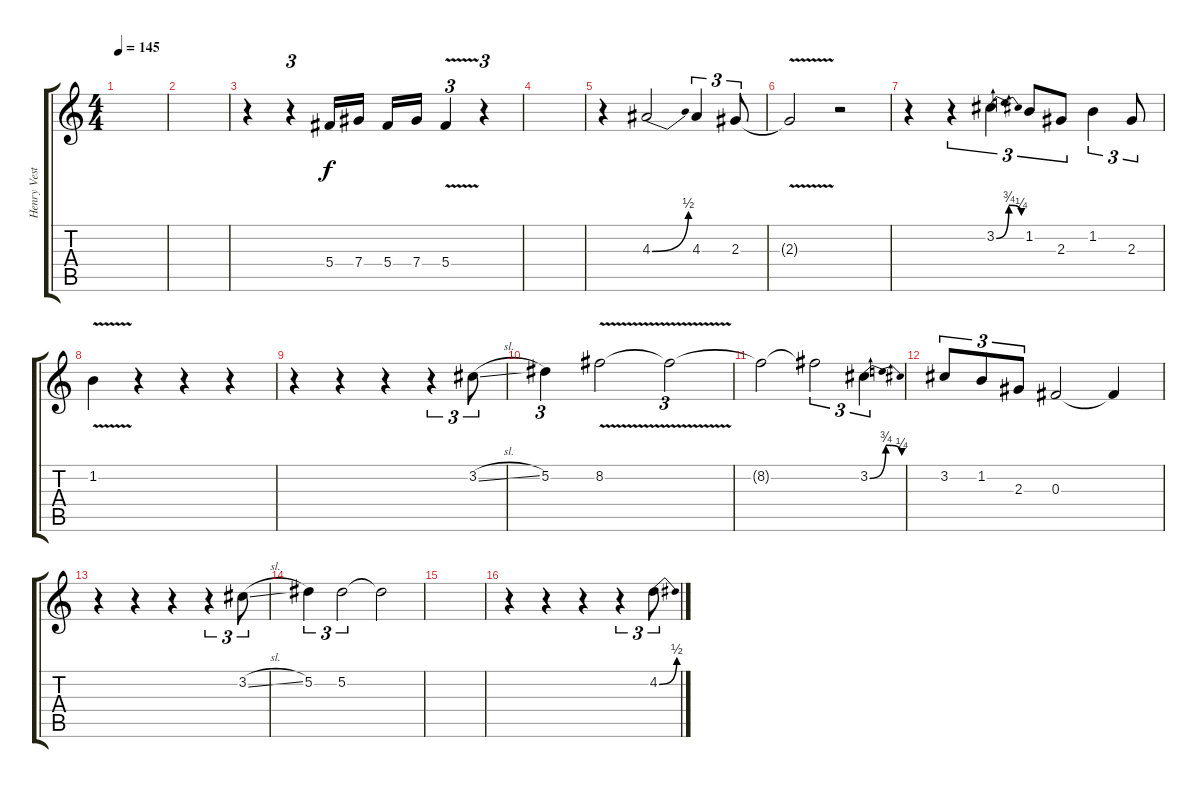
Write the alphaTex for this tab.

\track ("Henry Vestine" "Henry Vest") {instrument overdrivenguitar}
\staff {score tabs}
\tuning (Eb4 Bb3 Gb3 Db3 Ab2 Eb2) {hide}
\ts (4 4)
\tempo 145
\clef g2
\ks c
|
|
r.4 r.4{tu (3 2)} 5.4.16 7.4.16 5.4.16 7.4.16 5.4{v}.4{tu (3 2)} r.4{tu (3 2)} |
|
r.4 4.3{be (bend 0 0 60 2)}.2 4.3.4{tu (3 2)} 2.3.8{tu (3 2)} |
2.3{v t}.2 r.2 |
r.4 r.4{tu (3 2)} 3.2{be (bendrelease 0 0 30 3 30 3 60 1)}.4{tu (3 2)} 1.2.8{tu (3 2)} 2.3.8{tu (3 2)} 1.2.4{tu (3 2)} 2.3.8{tu (3 2)} |
1.2{v}.4 r.4 r.4 r.4 |
r.4 r.4 r.4 r.4{tu (3 2)} 3.2{sl}.8{tu (3 2)} |
5.2.4{tu (3 2)} 8.2{v}.2 8.2{t}.2{tu (3 2)} |
8.2{t}.2 8.2{t}.2{tu (3 2)} 3.2{be (bendrelease 0 0 30 3 30 3 60 1)}.4{tu (3 2)} |
3.2.8{tu (3 2)} 1.2.8{tu (3 2)} 2.3.8{tu (3 2)} 0.3.2 0.3{t}.4 |
r.4 r.4 r.4 r.4{tu (3 2)} 3.2{sl}.8{tu (3 2)} |
5.2.4{tu (3 2)} 5.2.2{tu (3 2)} 5.2{t}.2 |
|
r.4 r.4 r.4 r.4{tu (3 2)} 4.2{be (bend 0 0 60 2)}.8{tu (3 2)}
